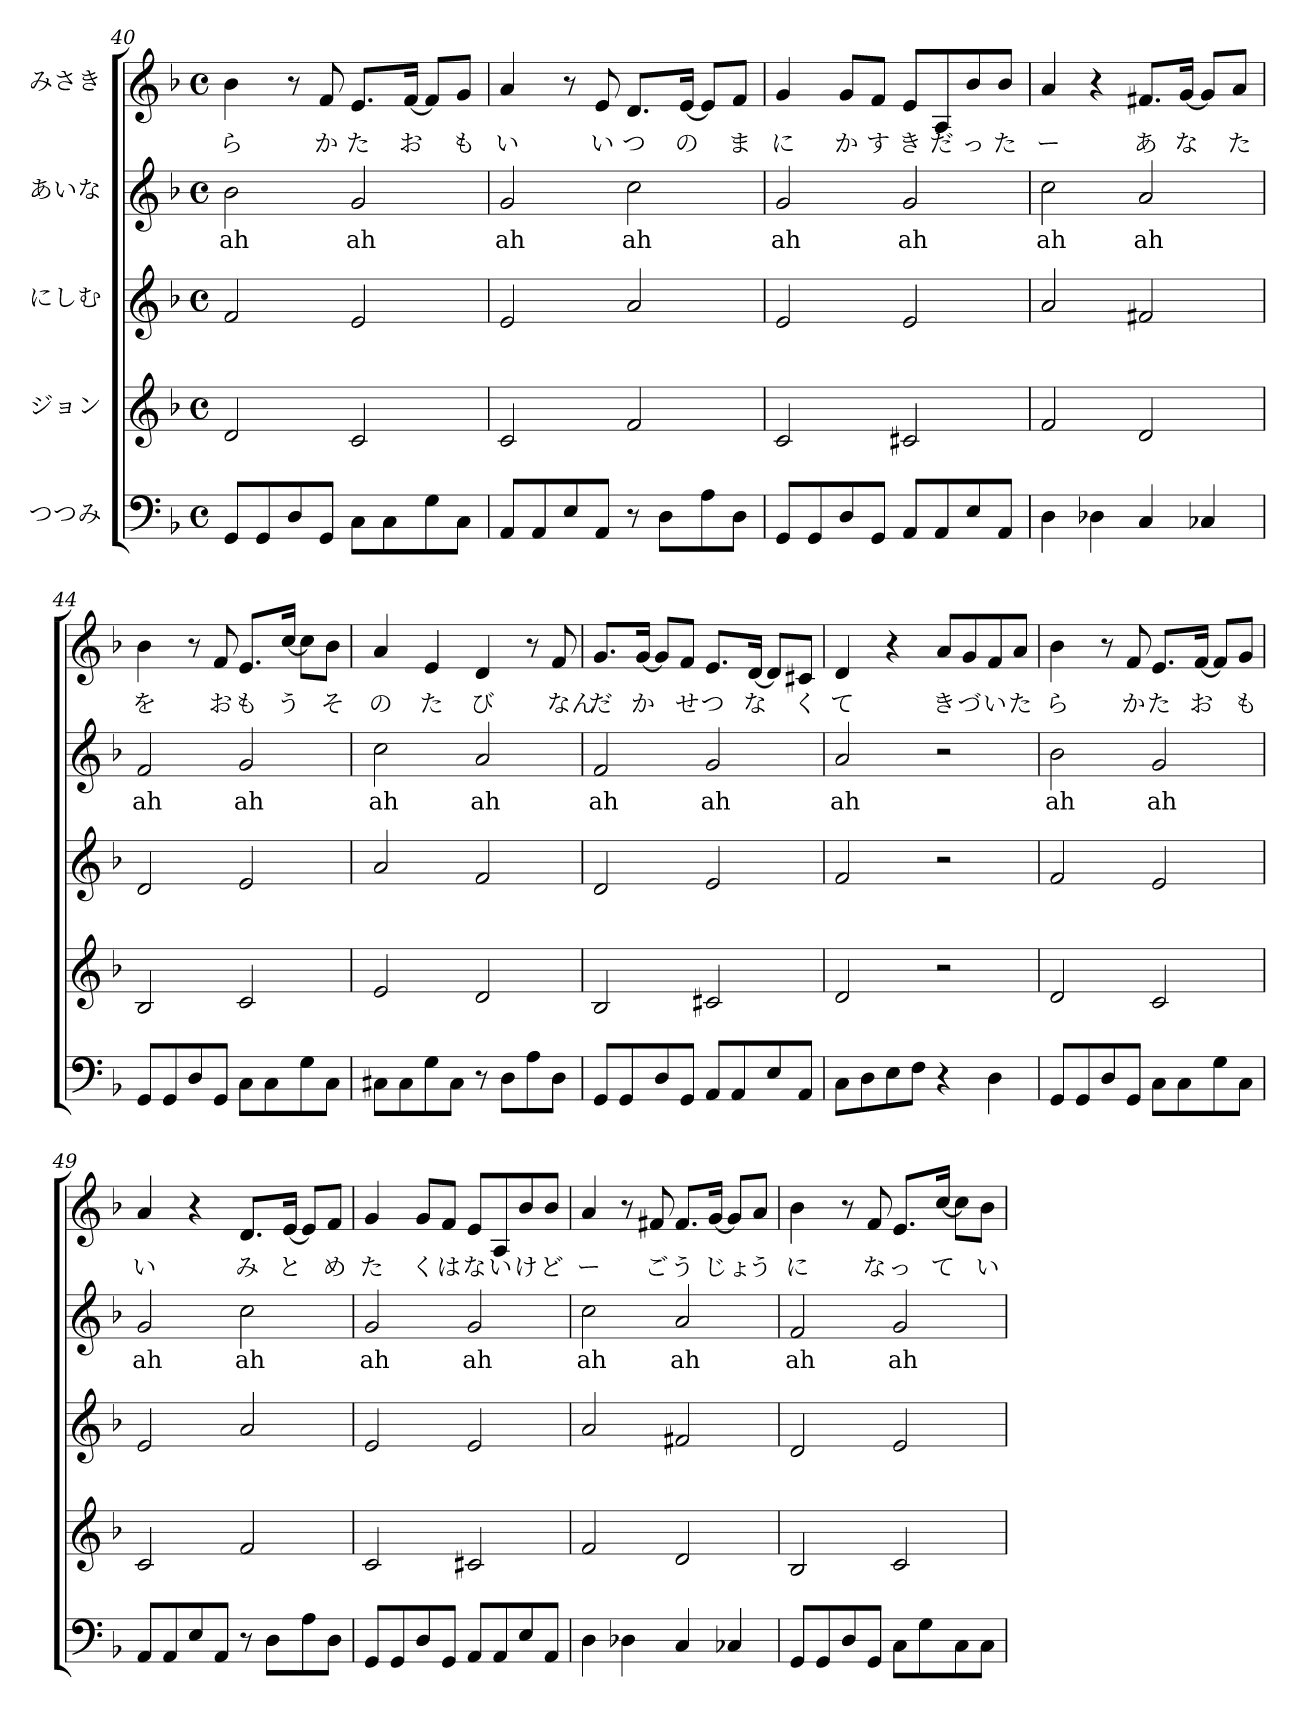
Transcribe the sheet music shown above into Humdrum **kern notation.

**kern	**kern	**kern	**kern	**text	**kern	**text
*part5	*part4	*part3	*part2	*part2	*part1	*part1
*staff5	*staff4	*staff3	*staff2	*staff2	*staff1	*staff1
*I"つつみ	*I"ジョン	*I"にしむ	*I"あいな	*	*I"みさき	*
*clefF4	*clefG2	*clefG2	*clefG2	*	*clefG2	*
*k[b-]	*k[b-]	*k[b-]	*k[b-]	*	*k[b-]	*
*M4/4	*M4/4	*M4/4	*M4/4	*	*M4/4	*
*met(c)	*met(c)	*met(c)	*met(c)	*	*met(c)	*
=40	=40	=40	=40	=40	=40	=40
8GGL	2d	2f	2b-	ah	4b-	ら
8GG	.	.	.	.	.	.
8D	.	.	.	.	8r	.
8GGJ	.	.	.	.	8f	か
8CL	2c	2e	2g	ah	8.eL	た
8C	.	.	.	.	.	.
.	.	.	.	.	[16fJk	お
8G	.	.	.	.	8fL]	.
8CJ	.	.	.	.	8gJ	も
=41	=41	=41	=41	=41	=41	=41
8AAL	2c	2e	2g	ah	4a	い
8AA	.	.	.	.	.	.
8E	.	.	.	.	8r	.
8AAJ	.	.	.	.	8e	い
8r	2f	2a	2cc	ah	8.dL	つ
8DL	.	.	.	.	.	.
.	.	.	.	.	[16eJk	の
8A	.	.	.	.	8eL]	.
8DJ	.	.	.	.	8fJ	ま
=42	=42	=42	=42	=42	=42	=42
8GGL	2c	2e	2g	ah	4g	に
8GG	.	.	.	.	.	.
8D	.	.	.	.	8gL	か
8GGJ	.	.	.	.	8fJ	す
8AAL	2c#X	2e	2g	ah	8eL	き
8AA	.	.	.	.	8A	だ
8E	.	.	.	.	8b-	っ
8AAJ	.	.	.	.	8b-J	た
=43	=43	=43	=43	=43	=43	=43
4D	2f	2a	2cc	ah	4a	ー
4D-X	.	.	.	.	4r	.
4C	2d	2f#X	2a	ah	8.f#XL	あ
.	.	.	.	.	[16gJk	な
4C-X	.	.	.	.	8gL]	.
.	.	.	.	.	8aJ	た
=44	=44	=44	=44	=44	=44	=44
8GGL	2B-	2d	2f	ah	4b-	を
8GG	.	.	.	.	.	.
8D	.	.	.	.	8r	.
8GGJ	.	.	.	.	8f	お
8CL	2c	2e	2g	ah	8.eL	も
8C	.	.	.	.	.	.
.	.	.	.	.	[16ccJk	う
8G	.	.	.	.	8ccL]	.
8CJ	.	.	.	.	8b-J	そ
=45	=45	=45	=45	=45	=45	=45
8C#XL	2e	2a	2cc	ah	4a	の
8C#	.	.	.	.	.	.
8G	.	.	.	.	4e	た
8C#J	.	.	.	.	.	.
8r	2d	2f	2a	ah	4d	び
8DL	.	.	.	.	.	.
8A	.	.	.	.	8r	.
8DJ	.	.	.	.	8f	なん
=46	=46	=46	=46	=46	=46	=46
8GGL	2B-	2d	2f	ah	8.gL	だ
8GG	.	.	.	.	.	.
.	.	.	.	.	[16gJk	か
8D	.	.	.	.	8gL]	.
8GGJ	.	.	.	.	8fJ	せ
8AAL	2c#X	2e	2g	ah	8.eL	つ
8AA	.	.	.	.	.	.
.	.	.	.	.	[16dJk	な
8E	.	.	.	.	8dL]	.
8AAJ	.	.	.	.	8c#XJ	く
=47	=47	=47	=47	=47	=47	=47
8CL	2d	2f	2a	ah	4d	て
8D	.	.	.	.	.	.
8E	.	.	.	.	4r	.
8FJ	.	.	.	.	.	.
4r	2r	2r	2r	.	8aL	き
.	.	.	.	.	8g	づ
4D	.	.	.	.	8f	い
.	.	.	.	.	8aJ	た
=48	=48	=48	=48	=48	=48	=48
8GGL	2d	2f	2b-	ah	4b-	ら
8GG	.	.	.	.	.	.
8D	.	.	.	.	8r	.
8GGJ	.	.	.	.	8f	か
8CL	2c	2e	2g	ah	8.eL	た
8C	.	.	.	.	.	.
.	.	.	.	.	[16fJk	お
8G	.	.	.	.	8fL]	.
8CJ	.	.	.	.	8gJ	も
=49	=49	=49	=49	=49	=49	=49
8AAL	2c	2e	2g	ah	4a	い
8AA	.	.	.	.	.	.
8E	.	.	.	.	4r	.
8AAJ	.	.	.	.	.	.
8r	2f	2a	2cc	ah	8.dL	み
8DL	.	.	.	.	.	.
.	.	.	.	.	[16eJk	と
8A	.	.	.	.	8eL]	.
8DJ	.	.	.	.	8fJ	め
=50	=50	=50	=50	=50	=50	=50
8GGL	2c	2e	2g	ah	4g	た
8GG	.	.	.	.	.	.
8D	.	.	.	.	8gL	く
8GGJ	.	.	.	.	8fJ	は
8AAL	2c#X	2e	2g	ah	8eL	な
8AA	.	.	.	.	8A	い
8E	.	.	.	.	8b-	け
8AAJ	.	.	.	.	8b-J	ど
=51	=51	=51	=51	=51	=51	=51
4D	2f	2a	2cc	ah	4a	ー
4D-X	.	.	.	.	8r	.
.	.	.	.	.	8f#X	ご
4C	2d	2f#X	2a	ah	8.f#L	う
.	.	.	.	.	[16gJk	じょ
4C-X	.	.	.	.	8gL]	.
.	.	.	.	.	8aJ	う
=52	=52	=52	=52	=52	=52	=52
8GGL	2B-	2d	2f	ah	4b-	に
8GG	.	.	.	.	.	.
8D	.	.	.	.	8r	.
8GGJ	.	.	.	.	8f	な
8CL	2c	2e	2g	ah	8.eL	っ
8G	.	.	.	.	.	.
.	.	.	.	.	[16ccJk	て
8C	.	.	.	.	8ccL]	.
8CJ	.	.	.	.	8b-J	い
=	=	=	=	=	=	=
*-	*-	*-	*-	*-	*-	*-
